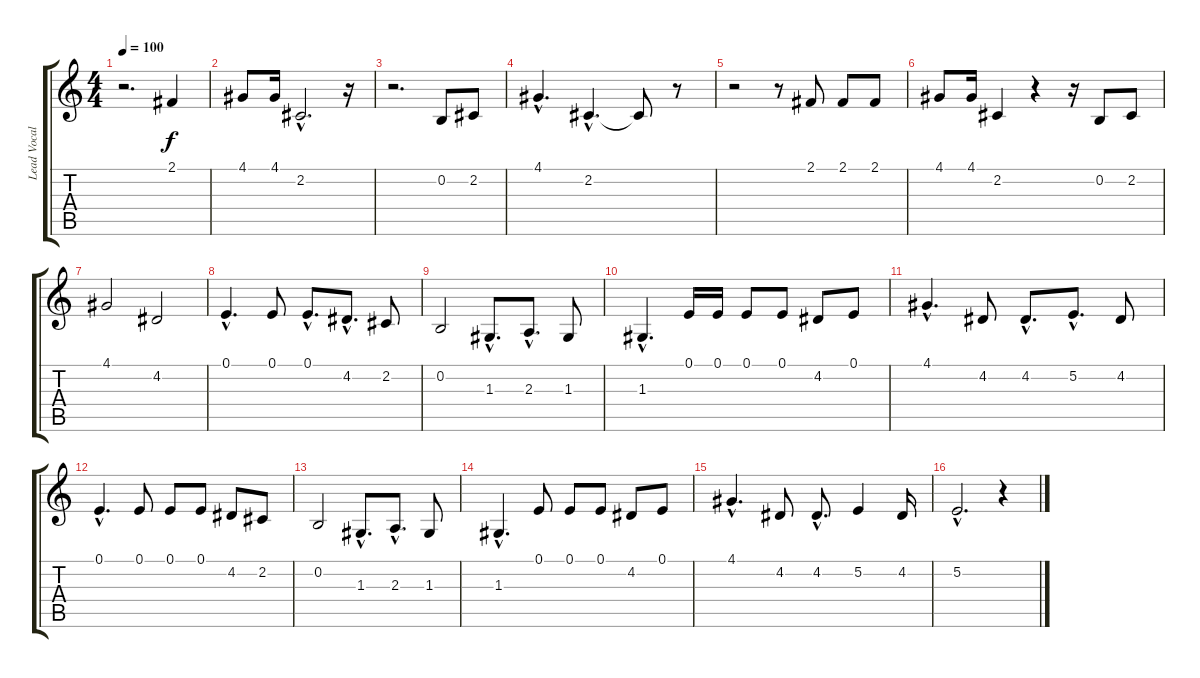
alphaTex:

\track ("Lead Vocals" "Lead Vocal") {instrument lead6voice}
\staff {score tabs}
\tuning (E4 B3 G3 D3 A2 E2) {hide}
\ts (4 4)
\tempo 100
\clef g2
\ks c
r.2{d dy f volume 16} 2.1.4 |
4.1.8 4.1.16 2.2{hac}.2{d} r.16 |
r.2{d} 0.2.8 2.2.8 |
4.1{hac}.4{d} 2.2{hac}.4{d} 2.2{t}.8 r.8 |
r.2 r.8 2.1.8 2.1.8 2.1.8 |
4.1.8 4.1.16 2.2.4 r.4 r.16 0.2.8 2.2.8 |
4.1.2 4.2.2 |
0.1{hac}.4{d} 0.1.8 0.1{hac}.8{d} 4.2{hac}.8{d} 2.2.8 |
0.2.2 1.3{hac}.8{d} 2.3{hac}.8{d} 1.3.8 |
1.3{hac}.4{d} 0.1.16 0.1.16 0.1.8 0.1.8 4.2.8 0.1.8 |
4.1{hac}.4{d} 4.2.8 4.2{hac}.8{d} 5.2{hac}.8{d} 4.2.8 |
0.1{hac}.4{d} 0.1.8 0.1.8 0.1.8 4.2.8 2.2.8 |
0.2.2 1.3{hac}.8{d} 2.3{hac}.8{d} 1.3.8 |
1.3{hac}.4{d} 0.1.8 0.1.8 0.1.8 4.2.8 0.1.8 |
4.1{hac}.4{d} 4.2.8 4.2{hac}.8{d} 5.2.4 4.2.16 |
5.2{hac}.2{d} r.4
